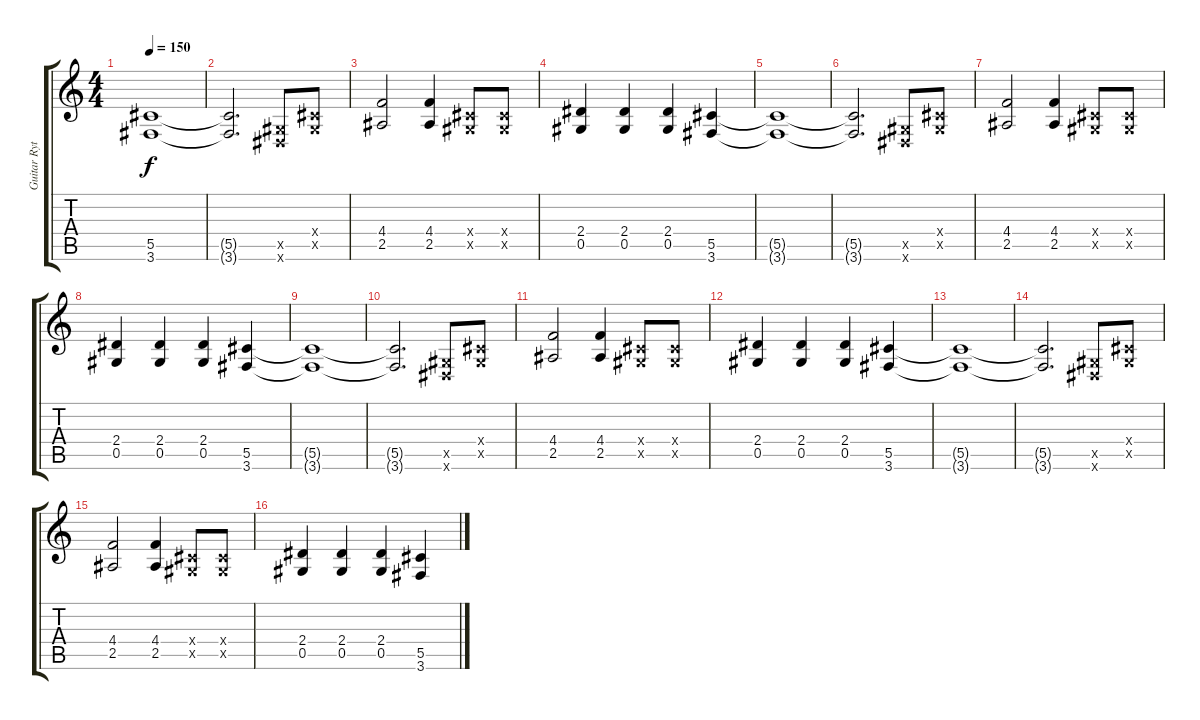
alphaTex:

\track ("Guitar Rythm" "Guitar Ryt") {instrument distortionguitar}
\staff {score tabs}
\tuning (Eb4 Bb3 Gb3 Db3 Ab2 Eb2) {hide}
\ts (4 4)
\tempo 150
\clef g2
\ks c
(5.5{t} 3.6{t}).1{dy f} |
(5.5{t} 3.6{t}).2{d} (0.5{x} 0.6{x}).8 (0.4{x} 0.5{x}).8 |
(4.4 2.5).2 (4.4 2.5).4 (0.4{x} 0.5{x}).8 (0.4{x} 0.5{x}).8 |
(2.4 0.5).4 (2.4 0.5).4 (2.4 0.5).4 (5.5 3.6).4 |
(5.5{t} 3.6{t}).1 |
(5.5{t} 3.6{t}).2{d} (0.5{x} 0.6{x}).8 (0.4{x} 0.5{x}).8 |
(4.4 2.5).2 (4.4 2.5).4 (0.4{x} 0.5{x}).8 (0.4{x} 0.5{x}).8 |
(2.4 0.5).4 (2.4 0.5).4 (2.4 0.5).4 (5.5 3.6).4 |
(5.5{t} 3.6{t}).1 |
(5.5{t} 3.6{t}).2{d} (0.5{x} 0.6{x}).8 (0.4{x} 0.5{x}).8 |
(4.4 2.5).2 (4.4 2.5).4 (0.4{x} 0.5{x}).8 (0.4{x} 0.5{x}).8 |
(2.4 0.5).4 (2.4 0.5).4 (2.4 0.5).4 (5.5 3.6).4 |
(5.5{t} 3.6{t}).1 |
(5.5{t} 3.6{t}).2{d} (0.5{x} 0.6{x}).8 (0.4{x} 0.5{x}).8 |
(4.4 2.5).2 (4.4 2.5).4 (0.4{x} 0.5{x}).8 (0.4{x} 0.5{x}).8 |
(2.4 0.5).4 (2.4 0.5).4 (2.4 0.5).4 (5.5 3.6).4
